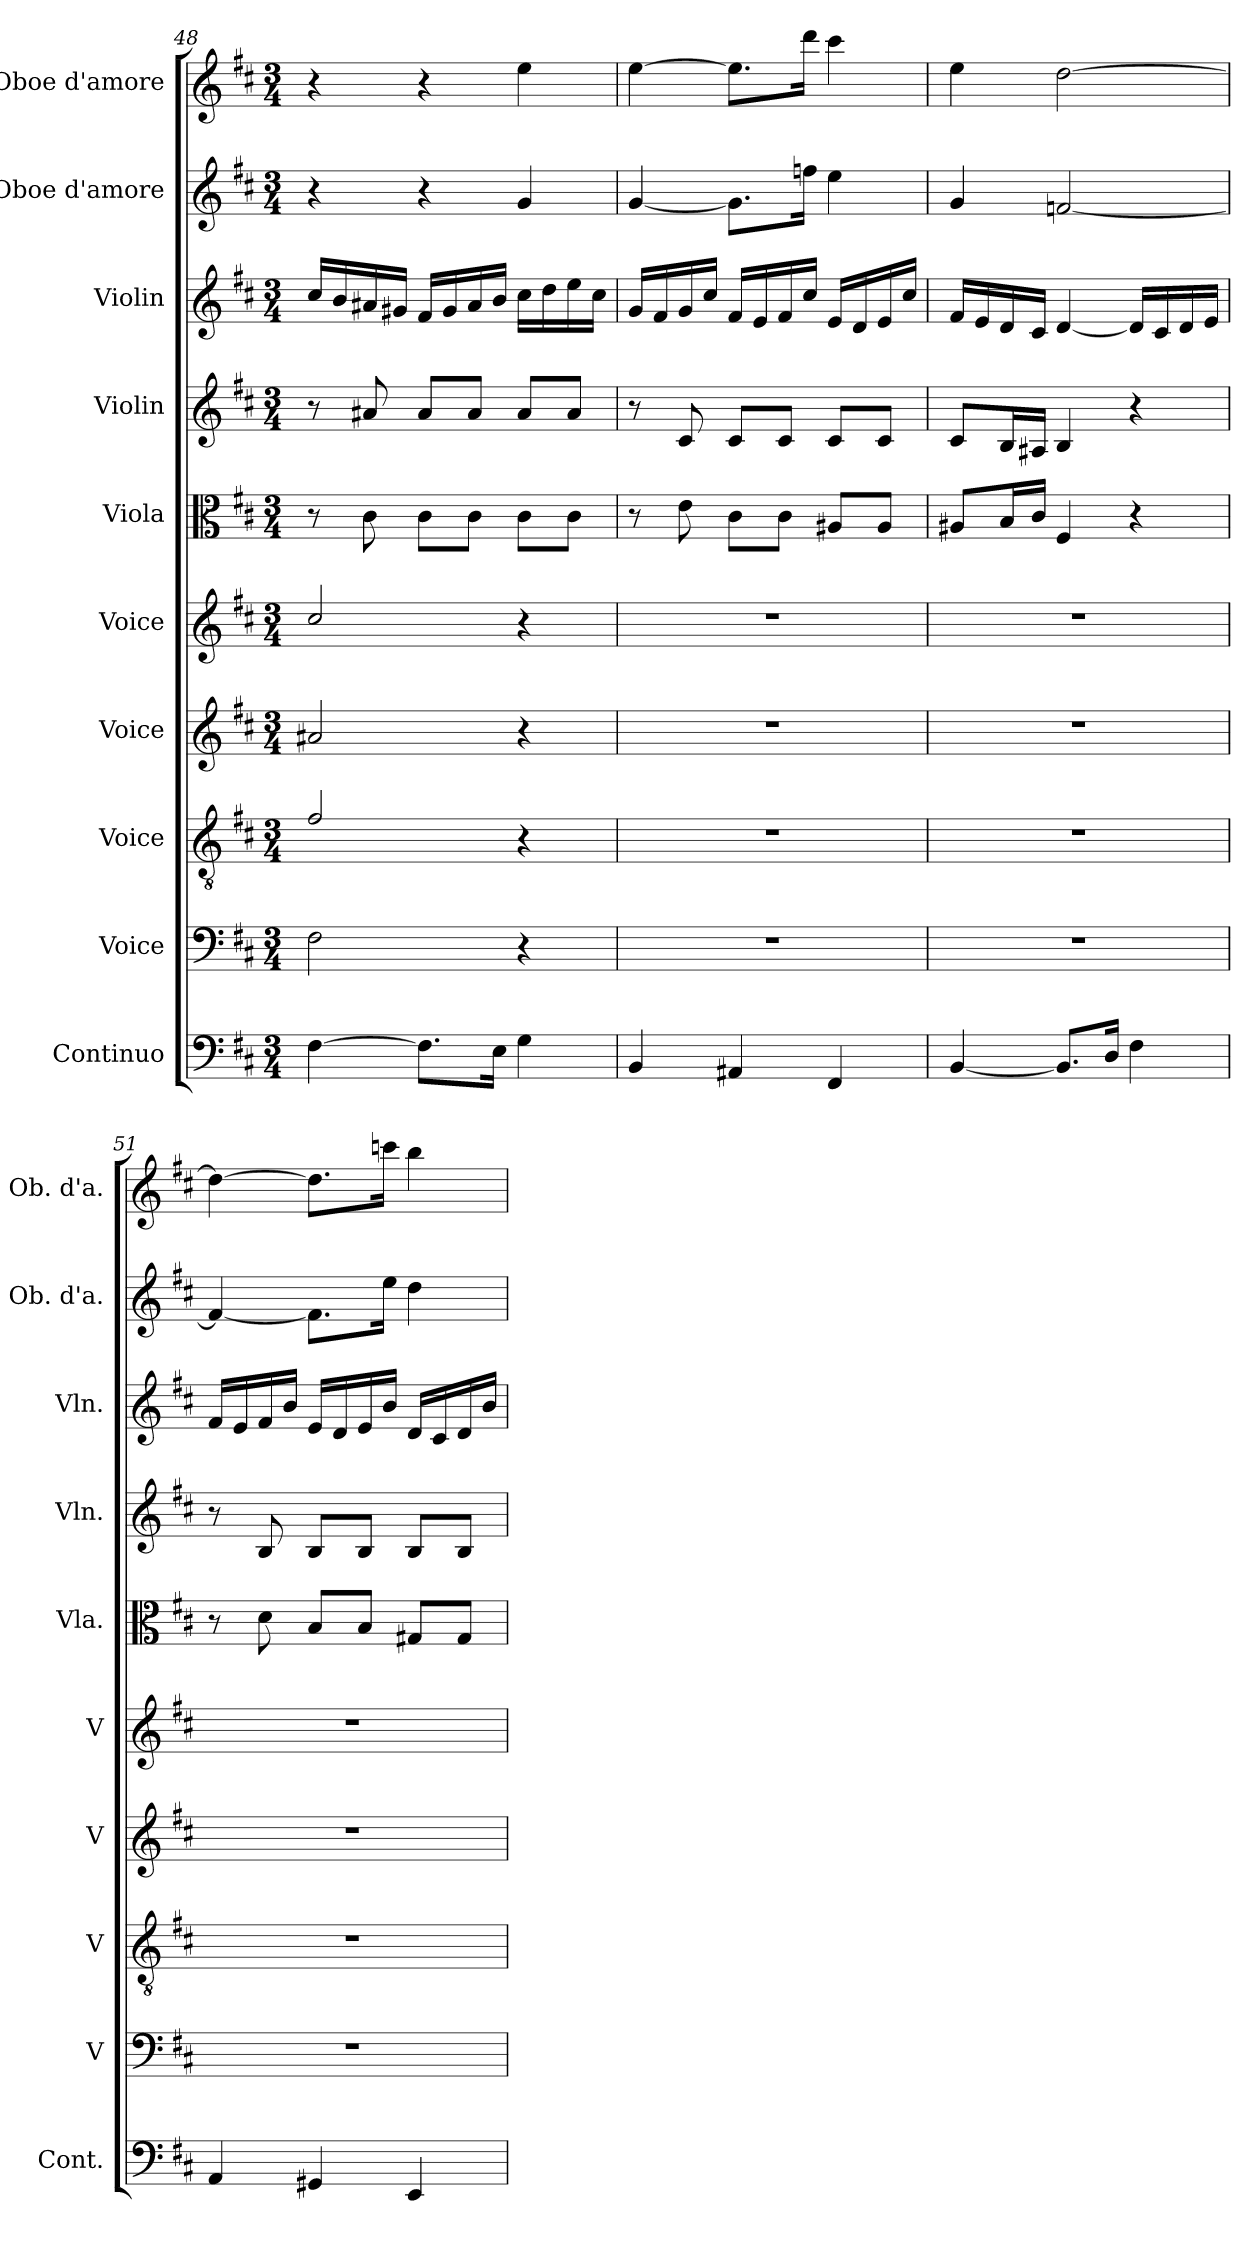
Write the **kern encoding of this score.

**kern	**kern	**kern	**kern	**kern	**kern	**kern	**kern	**kern	**kern
*part10	*part9	*part8	*part7	*part6	*part5	*part4	*part3	*part2	*part1
*staff10	*staff9	*staff8	*staff7	*staff6	*staff5	*staff4	*staff3	*staff2	*staff1
*I"Continuo	*I"Voice	*I"Voice	*I"Voice	*I"Voice	*I"Viola	*I"Violin	*I"Violin	*I"Oboe d'amore	*I"Oboe d'amore
*I'Cont.	*I'V	*I'V	*I'V	*I'V	*I'Vla.	*I'Vln.	*I'Vln.	*I'Ob. d'a.	*I'Ob. d'a.
*clefF4	*clefF4	*clefGv2	*clefG2	*clefG2	*clefC3	*clefG2	*clefG2	*clefG2	*clefG2
*ITrd7c12	*	*	*	*	*	*	*	*ITrd2c3	*ITrd2c3
*k[f#c#]	*k[f#c#]	*k[f#c#]	*k[f#c#]	*k[f#c#]	*k[f#c#]	*k[f#c#]	*k[f#c#]	*k[f#c#g#d#a#]	*k[f#c#g#d#a#]
*M3/4	*M3/4	*M3/4	*M3/4	*M3/4	*M3/4	*M3/4	*M3/4	*M3/4	*M3/4
=48	=48	=48	=48	=48	=48	=48	=48	=48	=48
[4FF#\	2F#\	2f#/	2a#X/	2cc#/	8r	8r	16cc#/LL	4r	4r
.	.	.	.	.	.	.	16b/	.	.
.	.	.	.	.	8c#\	8a#X/	16a#X/	.	.
.	.	.	.	.	.	.	16g#X/JJ	.	.
8.FF#\L]	.	.	.	.	8c#\L	8a#/L	16f#/LL	4r	4r
.	.	.	.	.	.	.	16g#/	.	.
.	.	.	.	.	8c#\J	8a#/J	16a#/	.	.
16EE\Jk	.	.	.	.	.	.	16b/JJ	.	.
4GG\	4r	4r	4r	4r	8c#\L	8a#/L	16cc#\LL	4e/	4cc#\
.	.	.	.	.	.	.	16dd\	.	.
.	.	.	.	.	8c#\J	8a#/J	16ee\	.	.
.	.	.	.	.	.	.	16cc#\JJ	.	.
!!LO:PB:g=z
=49	=49	=49	=49	=49	=49	=49	=49	=49	=49
4BBB/	2.r	2.r	2.r	2.r	8r	8r	16g/LL	[4e/	[4cc#\
.	.	.	.	.	.	.	16f#/	.	.
.	.	.	.	.	8e\	8c#/	16g/	.	.
.	.	.	.	.	.	.	16cc#/JJ	.	.
4AAA#X/	.	.	.	.	8c#\L	8c#/L	16f#/LL	8.e\L]	8.cc#\L]
.	.	.	.	.	.	.	16e/	.	.
.	.	.	.	.	8c#\J	8c#/J	16f#/	.	.
.	.	.	.	.	.	.	16cc#/JJ	16ddn\Jk	16bb\Jk
4FFF#/	.	.	.	.	8A#X/L	8c#/L	16e/LL	4cc#\	4aa#\
.	.	.	.	.	.	.	16d/	.	.
.	.	.	.	.	8A#/J	8c#/J	16e/	.	.
.	.	.	.	.	.	.	16cc#/JJ	.	.
=50	=50	=50	=50	=50	=50	=50	=50	=50	=50
[4BBB/	2.r	2.r	2.r	2.r	8A#X/L	8c#/L	16f#/LL	4e/	4cc#\
.	.	.	.	.	.	.	16e/	.	.
.	.	.	.	.	16B/L	16B/L	16d/	.	.
.	.	.	.	.	16c#/JJ	16A#X/JJ	16c#/JJ	.	.
8.BBB/L]	.	.	.	.	4F#/	4B/	[4d/	[2dn/	[2b\
16DD/Jk	.	.	.	.	.	.	.	.	.
4FF#\	.	.	.	.	4r	4r	16d/LL]	.	.
.	.	.	.	.	.	.	16c#/	.	.
.	.	.	.	.	.	.	16d/	.	.
.	.	.	.	.	.	.	16e/JJ	.	.
=51	=51	=51	=51	=51	=51	=51	=51	=51	=51
4AAA/	2.r	2.r	2.r	2.r	8r	8r	16f#/LL	4d/_	4b\_
.	.	.	.	.	.	.	16e/	.	.
.	.	.	.	.	8d\	8B/	16f#/	.	.
.	.	.	.	.	.	.	16b/JJ	.	.
4GGG#X/	.	.	.	.	8B/L	8B/L	16e/LL	8.d\L]	8.b\L]
.	.	.	.	.	.	.	16d/	.	.
.	.	.	.	.	8B/J	8B/J	16e/	.	.
.	.	.	.	.	.	.	16b/JJ	16cc#\Jk	16aan\Jk
4EEE/	.	.	.	.	8G#X/L	8B/L	16d/LL	4b\	4gg#\
.	.	.	.	.	.	.	16c#/	.	.
.	.	.	.	.	8G#/J	8B/J	16d/	.	.
.	.	.	.	.	.	.	16b/JJ	.	.
=	=	=	=	=	=	=	=	=	=
*-	*-	*-	*-	*-	*-	*-	*-	*-	*-
